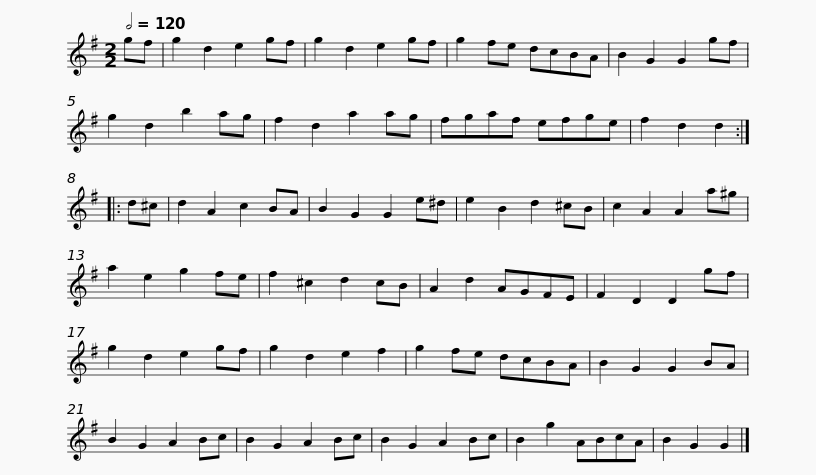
X:1
L:1/8
Q:1/2=120
M:2/2
I:linebreak $
K:G
V:1 treble
V:1
 gf | g2 d2 e2 gf | g2 d2 e2 gf | g2 fe dcBA | B2 G2 G2 gf | %5
 g2 d2 b2 ag | f2 d2 a2 ag | fgaf efge |$ f2 d2 d2 :: d^c | %10
 d2 A2 c2 BA | B2 G2 G2 e^d | e2 B2 d2 ^cB | c2 A2 A2 a^g | a2 e2 g2 fe | %15
 f2 ^c2 d2 cB |$ A2 d2 AGFE | F2 D2 D2 gf | g2 d2 e2 gf | g2 d2 e2 f2 | %20
 g2 fe dcBA | B2 G2 G2 BA | B2 G2 A2 Bc | B2 G2 A2 Bc |$ B2 G2 A2 Bc | %25
 B2 g2 ABcA | B2 G2 G2 |] %27
